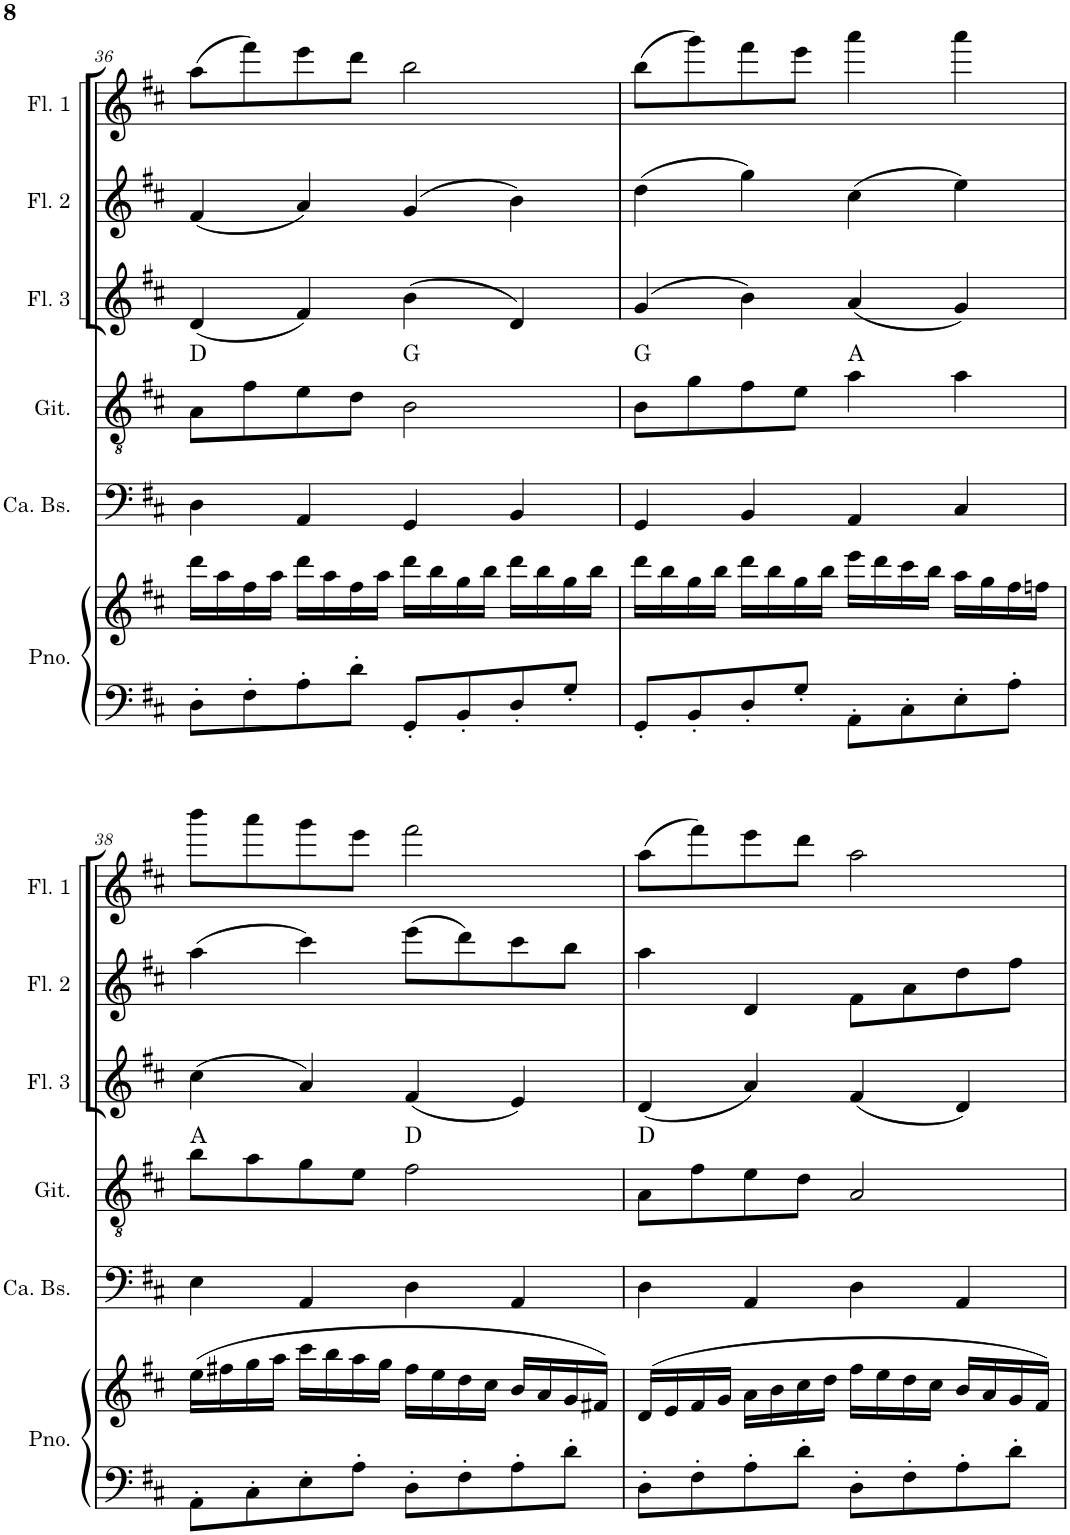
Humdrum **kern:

**kern	**kern	**kern	**kern	**harte	**kern	**kern	**kern
*part6	*part6	*part5	*part4	*part4	*part3	*part2	*part1
*staff7	*staff6	*staff5	*staff4	*	*staff3	*staff2	*staff1
*I"Piano	*	*I"Contrabas	*I"Klassieke gitaar	*	*I"Dwarsfluit 3	*I"Dwarsfluit 2	*I"Dwarsfluit 1
*I'Pno.	*	*I'Ca. Bs.	*I'Git.	*	*	*	*
!!LO:PB:g=z
*clefF4	*clefG2	*clefF4	*clefGv2	*	*clefG2	*clefG2	*clefG2
*	*	*Trd7c12	*	*	*	*	*
*k[f#c#]	*k[f#c#]	*k[f#c#]	*k[f#c#]	*	*k[f#c#]	*k[f#c#]	*k[f#c#]
*M4/4	*M4/4	*M4/4	*M4/4	*	*M4/4	*M4/4	*M4/4
=36	=36	=36	=36	=36	=36	=36	=36
8D'\L	16ddd\LL	4D\	8A\L	D:maj	(4d/	(4f#/	(8aa\L
.	16aa\	.	.	.	.	.	.
8F#'\	16ff#\	.	8f#\	.	.	.	8fff#\)
.	16aa\JJ	.	.	.	.	.	.
8A'\	16ddd\LL	4AA/	8e\	.	4f#/)	4a/)	8eee\
.	16aa\	.	.	.	.	.	.
8d'\J	16ff#\	.	8d\J	.	.	.	8ddd\J
.	16aa\JJ	.	.	.	.	.	.
8GG'/L	16ddd\LL	4GG/	2B\	G:maj	(4b\	(4g/	2bb\
.	16bb\	.	.	.	.	.	.
8BB'/	16gg\	.	.	.	.	.	.
.	16bb\JJ	.	.	.	.	.	.
8D'/	16ddd\LL	4BB/	.	.	4d/)	4b\)	.
.	16bb\	.	.	.	.	.	.
8G'/J	16gg\	.	.	.	.	.	.
.	16bb\JJ	.	.	.	.	.	.
=37	=37	=37	=37	=37	=37	=37	=37
8GG'/L	16ddd\LL	4GG/	8B\L	G:maj	(4g/	(4dd\	(8bb\L
.	16bb\	.	.	.	.	.	.
8BB'/	16gg\	.	8g\	.	.	.	8ggg\)
.	16bb\JJ	.	.	.	.	.	.
8D'/	16ddd\LL	4BB/	8f#\	.	4b\)	4gg\)	8fff#\
.	16bb\	.	.	.	.	.	.
8G'/J	16gg\	.	8e\J	.	.	.	8eee\J
.	16bb\JJ	.	.	.	.	.	.
8AA'\L	16eee\LL	4AA/	4a\	A:maj	(4a/	(4cc#\	4aaa\
.	16ddd\	.	.	.	.	.	.
8C#'\	16ccc#\	.	.	.	.	.	.
.	16bb\JJ	.	.	.	.	.	.
8E'\	16aa\LL	4C#/	4a\	.	4g/)	4ee\)	4aaa\
.	16gg\	.	.	.	.	.	.
8A'\J	16ff#\	.	.	.	.	.	.
.	16ffn\JJ	.	.	.	.	.	.
!!LO:LB:g=z
=38	=38	=38	=38	=38	=38	=38	=38
8AA'\L	(16ee\LL	4E\	8b\L	A:maj	(4cc#\	(4aa\	8bbb\L
.	16ff#X\	.	.	.	.	.	.
8C#'\	16gg\	.	8a\	.	.	.	8aaa\
.	16aa\JJ	.	.	.	.	.	.
8E'\	16ccc#\LL	4AA/	8g\	.	4a/)	4ccc#\)	8ggg\
.	16bb\	.	.	.	.	.	.
8A'\J	16aa\	.	8e\J	.	.	.	8eee\J
.	16gg\JJ	.	.	.	.	.	.
8D'\L	16ff#\LL	4D\	2f#\	D:maj	(4f#/	(8eee\L	2fff#\
.	16ee\	.	.	.	.	.	.
8F#'\	16dd\	.	.	.	.	8ddd\)	.
.	16cc#\JJ	.	.	.	.	.	.
8A'\	16b/LL	4AA/	.	.	4e/)	8ccc#\	.
.	16a/	.	.	.	.	.	.
8d'\J	16g/	.	.	.	.	8bb\J	.
.	16f#X/JJ)	.	.	.	.	.	.
=39	=39	=39	=39	=39	=39	=39	=39
8D'\L	(16d/LL	4D\	8A\L	D:maj	(4d/	4aa\	(8aa\L
.	16e/	.	.	.	.	.	.
8F#'\	16f#/	.	8f#\	.	.	.	8fff#\)
.	16g/JJ	.	.	.	.	.	.
8A'\	16a\LL	4AA/	8e\	.	4a/)	4d/	8eee\
.	16b\	.	.	.	.	.	.
8d'\J	16cc#\	.	8d\J	.	.	.	8ddd\J
.	16dd\JJ	.	.	.	.	.	.
8D'\L	16ff#\LL	4D\	2A/	.	(4f#/	8f#\L	2aa\
.	16ee\	.	.	.	.	.	.
8F#'\	16dd\	.	.	.	.	8a\	.
.	16cc#\JJ	.	.	.	.	.	.
8A'\	16b/LL	4AA/	.	.	4d/)	8dd\	.
.	16a/	.	.	.	.	.	.
8d'\J	16g/	.	.	.	.	8ff#\J	.
.	16f#/JJ)	.	.	.	.	.	.
=	=	=	=	=	=	=	=
*-	*-	*-	*-	*-	*-	*-	*-
